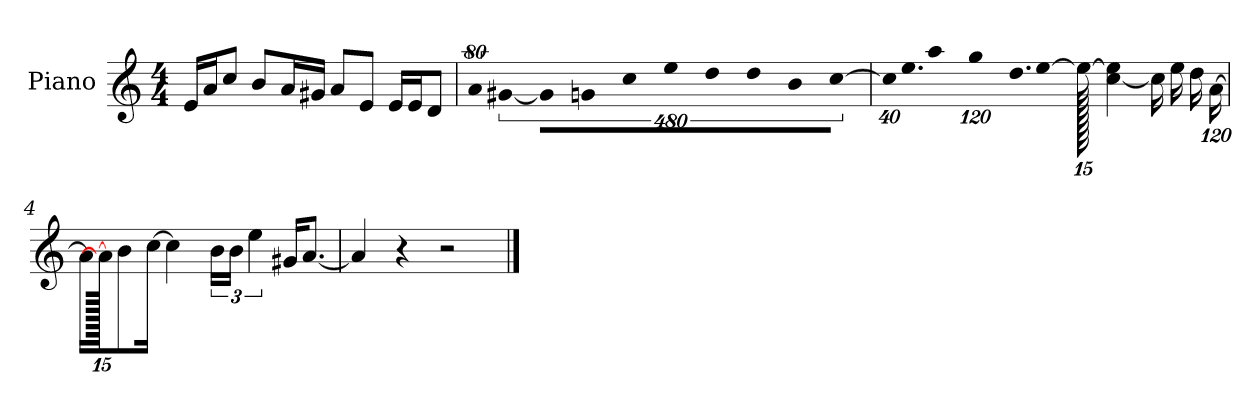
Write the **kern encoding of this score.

**kern
*part1
*staff1
*I"Piano
*I'P-no
*clefG2
*k[]
*M4/4
*MM90
=1
16e/LL
16a/J
8cc/J
8b/L
16a/L
16g#X/JJ
8a/L
8e/J
16e/LL
16e/J
8d/J
=2
!LO:N:vis=8
640%71a/
!LO:N:vis=4
[1920%427g#X/
!LO:N:vis=16
1920%107g#\LL]
!LO:N:vis=16
1920%107gn\J
!LO:N:vis=8
640%71cc\
!LO:N:vis=8
640%71ee\
!LO:N:vis=8
640%71dd\
!LO:N:vis=16
1920%107dd\L
!LO:N:vis=16
1920%107b\J
!LO:N:vis=8
[640%71cc\J
=3
*Xbrackettup
!LO:N:vis=32
640%23cc\KLL]
!LO:N:vis=16.
960%103ee\
!LO:N:vis=16
1920%137aa\
!LO:N:vis=16
1920%137gg\
!LO:N:vis=16.
960%103dd\
[384%41ee\J
1920ee\_
[4cc\ 4ee\]
16cc\LL]
16ee\
16dd\
[1920%119a\JJ
!!LO:LB:g=z
=4
16a\KL]
1920a\_
8b\
[16cc\Jk
4cc\]
*brackettup
24b\LL
24b\JJ
6ee\
16g#X/KL
[8.a/J
=5
4a/]
4r
2r
==
*-
